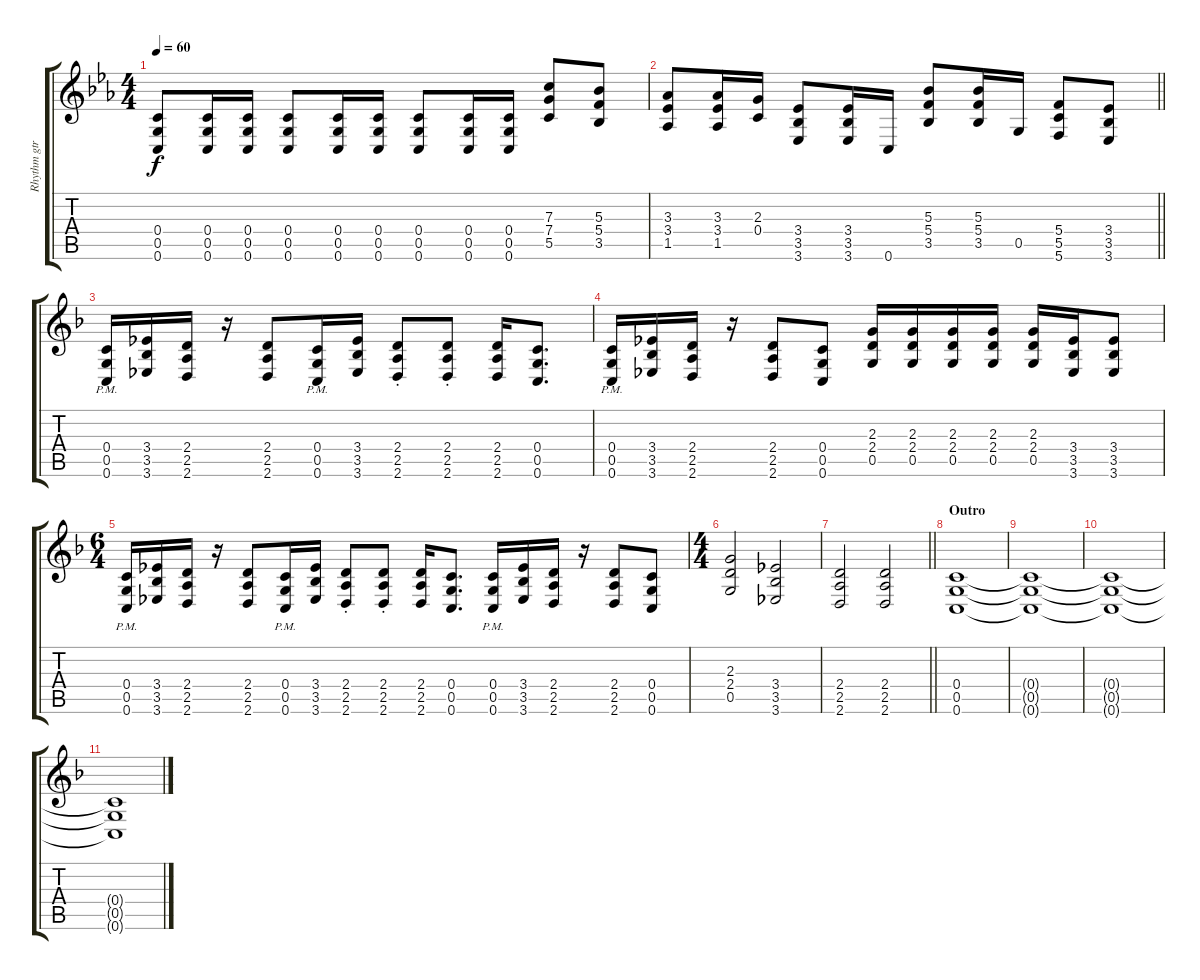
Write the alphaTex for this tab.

\track ("Rhythm gtr. 2" "Rhythm gtr") {instrument overdrivenguitar}
\staff {score tabs}
\tuning (D4 A3 F3 C3 G2 C2) {hide}
\ts (4 4)
\tempo 60
\clef g2
\ks cminor
(0.4 0.5 0.6).8{dy f} (0.4 0.5 0.6).16 (0.4 0.5 0.6).16 (0.4 0.5 0.6).8 (0.4 0.5 0.6).16 (0.4 0.5 0.6).16 (0.4 0.5 0.6).8 (0.4 0.5 0.6).16 (0.4 0.5 0.6).16 (7.3 7.4 5.5).8 (5.3 5.4 3.5).8 |
\barLineRight lightlight
(3.3 3.4 1.5).8 (3.3 3.4 1.5).16 (2.3 0.4).16 (3.4 3.5 3.6).8 (3.4 3.5 3.6).16 0.6.16 (5.3 5.4 3.5).8 (5.3 5.4 3.5).16 0.5.16 (5.4 5.5 5.6).8 (3.4 3.5 3.6).8 |
\section ("" "")
\ks dminor
(0.4{pm} 0.5{pm} 0.6{pm}).16 (3.4 3.5 3.6).16 (2.4 2.5 2.6).16 r.16 (2.4 2.5 2.6).8 (0.4{pm} 0.5{pm} 0.6{pm}).16 (3.4 3.5 3.6).16 (2.4{st} 2.5{st} 2.6{st}).8 (2.4{st} 2.5{st} 2.6{st}).8 (2.4 2.5 2.6).16 (0.4 0.5 0.6).8{d} |
(0.4{pm} 0.5{pm} 0.6{pm}).16 (3.4 3.5 3.6).16 (2.4 2.5 2.6).16 r.16 (2.4 2.5 2.6).8 (0.4 0.5 0.6).8 (2.3 2.4 0.5).16 (2.3 2.4 0.5).16 (2.3 2.4 0.5).16 (2.3 2.4 0.5).16 (2.3 2.4 0.5).16 (3.4 3.5 3.6).16 (3.4 3.5 3.6).8 |
\ts (6 4)
(0.4{pm} 0.5{pm} 0.6{pm}).16 (3.4 3.5 3.6).16 (2.4 2.5 2.6).16 r.16 (2.4 2.5 2.6).8 (0.4{pm} 0.5{pm} 0.6{pm}).16 (3.4 3.5 3.6).16 (2.4{st} 2.5{st} 2.6{st}).8 (2.4{st} 2.5{st} 2.6{st}).8 (2.4 2.5 2.6).16 (0.4 0.5 0.6).8{d} (0.4{pm} 0.5{pm} 0.6{pm}).16 (3.4 3.5 3.6).16 (2.4 2.5 2.6).16 r.16 (2.4 2.5 2.6).8 (0.4 0.5 0.6).8 |
\ts (4 4)
(2.3 2.4 0.5).2 (3.4 3.5 3.6).2 |
\barLineRight lightlight
(2.4 2.5 2.6).2 (2.4 2.5 2.6).2 |
\section ("" "Outro")
(0.4 0.5 0.6).1{volume 0} |
(0.4{t} 0.5{t} 0.6{t}).1 |
(0.4{t} 0.5{t} 0.6{t}).1 |
(0.4{t} 0.5{t} 0.6{t}).1
